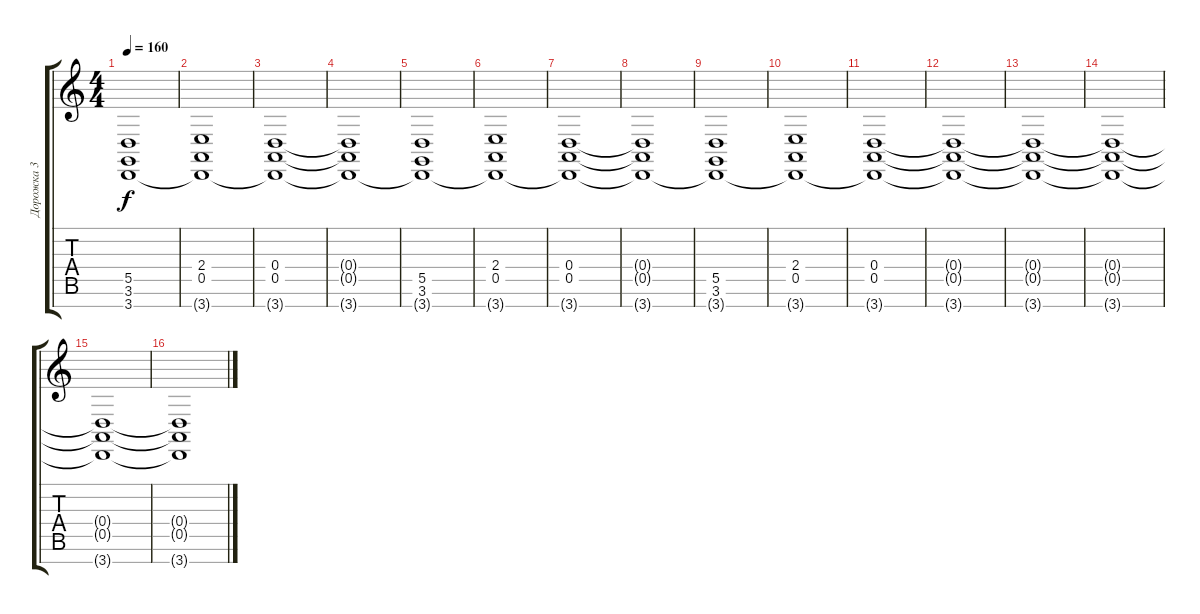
\track ("Дорожка 3" "Дорожка 3") {instrument stringensemble1}
\staff {score tabs}
\tuning (E4 B3 G3 D3 A2 E2 B1) {hide}
\ts (4 4)
\tempo 160
\clef g2
\ks c
(5.5 3.6 3.7{t}).1{dy f} |
(2.4 0.5 3.7{t}).1 |
(0.4 0.5 3.7{t}).1 |
(0.4{t} 0.5{t} 3.7{t}).1 |
(5.5 3.6 3.7{t}).1 |
(2.4 0.5 3.7{t}).1 |
(0.4 0.5 3.7{t}).1 |
(0.4{t} 0.5{t} 3.7{t}).1 |
(5.5 3.6 3.7{t}).1 |
(2.4 0.5 3.7{t}).1 |
(0.4 0.5 3.7{t}).1 |
(0.4{t} 0.5{t} 3.7{t}).1 |
(0.4{t} 0.5{t} 3.7{t}).1 |
(0.4{t} 0.5{t} 3.7{t}).1 |
(0.4{t} 0.5{t} 3.7{t}).1 |
(0.4{t} 0.5{t} 3.7{t}).1{volume 11}
